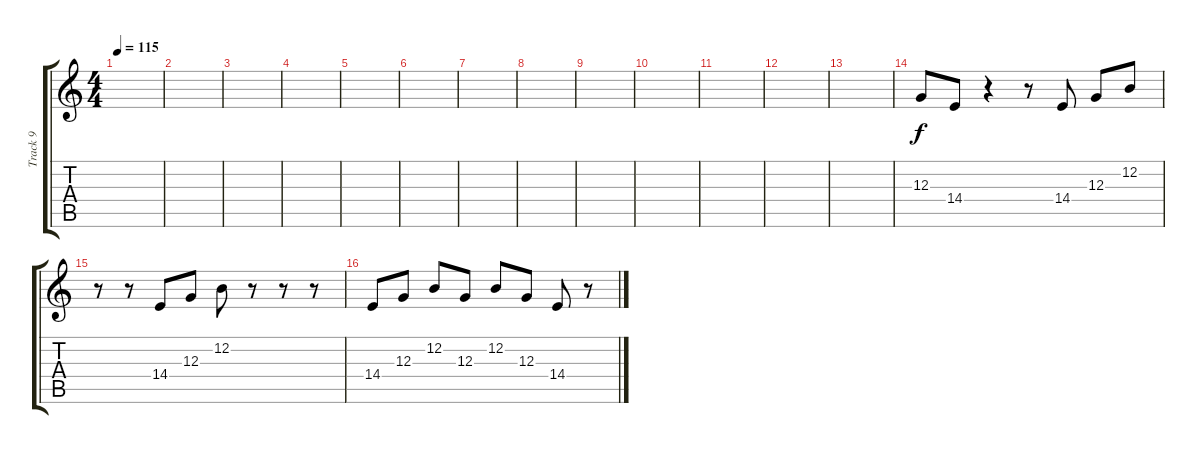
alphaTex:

\track ("Track 9" "Track 9") {instrument lead3calliope}
\staff {score tabs}
\tuning (E4 B3 G3 D3 A2 E2) {hide}
\ts (4 4)
\tempo 115
\clef g2
\ks c
|
|
|
|
|
|
|
|
|
|
|
|
|
12.3.8 14.4.8 r.4 r.8 14.4.8 12.3.8 12.2.8 |
r.8 r.8 14.4.8 12.3.8 12.2.8 r.8 r.8 r.8 |
14.4.8 12.3.8 12.2.8 12.3.8 12.2.8 12.3.8 14.4.8 r.8
